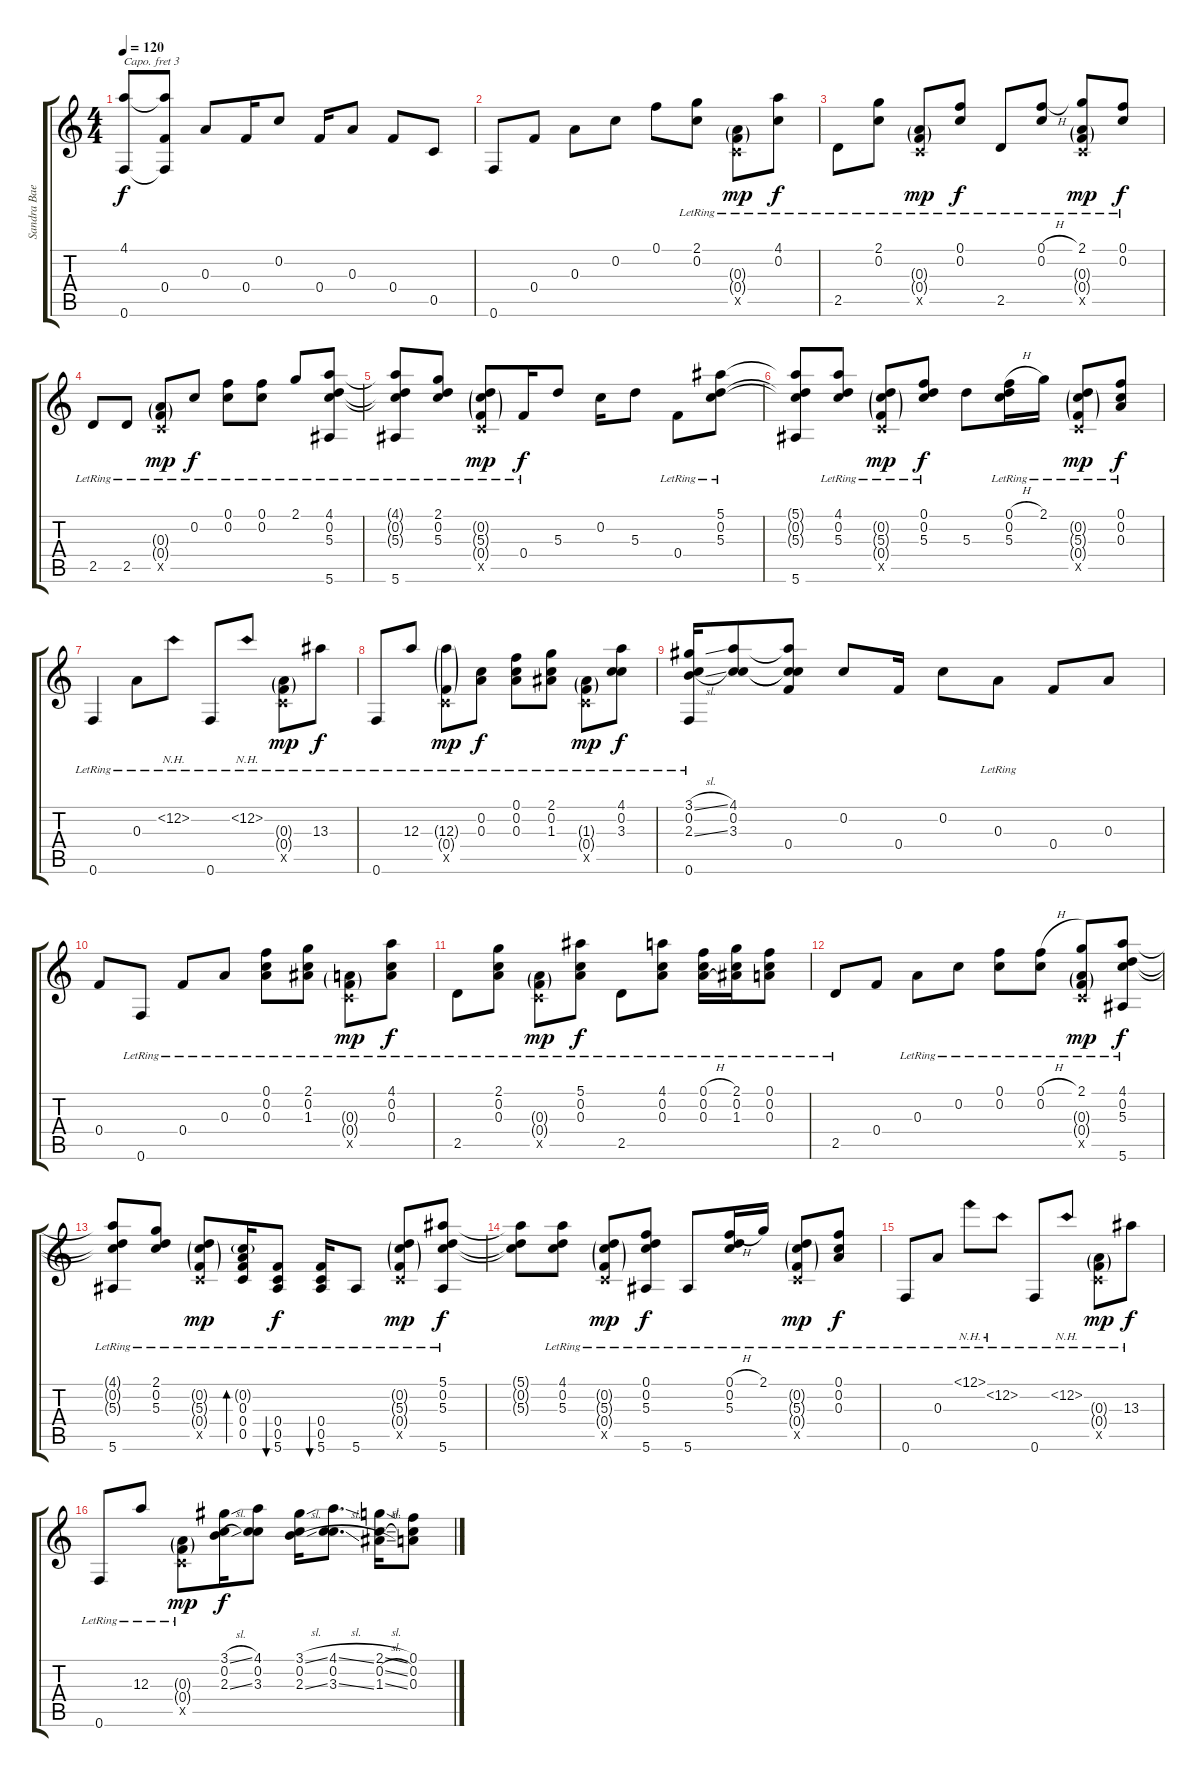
\track ("Sandra Bae" "Sandra Bae") {instrument acousticguitarsteel}
\staff {score tabs}
\capo 3
\tuning (D4 A3 Gb3 D3 A2 D2) {hide}
\ts (4 4)
\tempo 120
\clef g2
\ks c
(4.1 0.6).8{dy f} (4.1{t} 0.4 0.6{t}).8 0.3.8 0.4.16 0.2.8 0.4.16 0.3.8 0.4.8 0.5.8 |
0.6.8 0.4.8 0.3.8 0.2.8 0.1.8 (2.1{lr} 0.2{lr}).8 (0.3{g lr} 0.4{g lr} 0.5{x}).8{dy mp} (4.1{lr} 0.2{lr}).8{dy f} |
2.5{lr}.8 (2.1{lr} 0.2{lr}).8 (0.3{g lr} 0.4{g lr} 0.5{x}).8{dy mp} (0.1{lr} 0.2{lr}).8{dy f} 2.5{lr}.8 (0.1{h lr} 0.2{lr}).8 (2.1{lr} 0.3{g lr} 0.4{g lr} 0.5{x}).8{dy mp} (0.1{lr} 0.2{lr}).8{dy f} |
2.5{lr}.8 2.5{lr}.8 (0.3{g lr} 0.4{g lr} 0.5{x}).8{dy mp} 0.2{lr}.8{dy f} (0.1{lr} 0.2{lr}).8 (0.1{lr} 0.2{lr}).8 2.1{lr}.8 (4.1{lr} 0.2{lr} 5.3{lr} 5.6{lr}).8 |
(4.1{t} 0.2{t} 5.3{t} 5.6{lr}).8 (2.1{lr} 0.2{lr} 5.3{lr}).8 (0.2{g lr} 5.3{g lr} 0.4{g lr} 0.5{x}).8{dy mp} 0.4{lr}.16{dy f} 5.3.8 0.2.16 5.3.8 0.4{lr}.8 (5.1{lr} 0.2{lr} 5.3{lr}).8 |
(5.1{t} 0.2{t} 5.3{t} 5.6).8 (4.1{lr} 0.2{lr} 5.3{lr}).8 (0.2{g lr} 5.3{g lr} 0.4{g lr} 0.5{x}).8{dy mp} (0.1{lr} 0.2{lr} 5.3{lr}).8{dy f} 5.3.8 (0.1{h lr} 0.2{lr} 5.3{lr}).16 2.1{lr}.16 (0.2{g lr} 5.3{g lr} 0.4{g lr} 0.5{x}).8{dy mp} (0.1{lr} 0.2{lr} 0.3{lr}).8{dy f} |
0.6{lr}.4 0.3{lr}.8 12.2{nh lr}.8 0.6{lr}.8 12.2{nh lr}.8 (0.3{g lr} 0.4{g lr} 0.5{x}).8{dy mp} 13.3{lr}.8{dy f} |
0.6{lr}.8 12.3{lr}.8 (12.3{g lr} 0.4{g} 0.5{x}).8{dy mp} (0.2{lr} 0.3).8{dy f} (0.1{lr} 0.2 0.3).8 (2.1{lr} 0.2 1.3).8 (1.3{g lr} 0.4{g lr} 0.5{x}).8{dy mp} (4.1{lr} 0.2 3.3).8{dy f} |
(3.1{sl lr} 0.2 2.3{sl} 0.6).16 (4.1 0.2 3.3).8 (4.1{t} 0.2{t} 3.3{t} 0.4).8 0.2.8 0.4.16 0.2.8 0.3{lr}.8 0.4.8 0.3.8 |
0.4.8 0.6{lr}.8 0.4{lr}.8 0.3{lr}.8 (0.1{lr} 0.2{lr} 0.3).8 (2.1{lr} 0.2{lr} 1.3).8 (0.3{g lr} 0.4{g lr} 0.5{x}).8{dy mp} (4.1{lr} 0.2{lr} 0.3).8{dy f} |
2.5{lr}.8 (2.1{lr} 0.2{lr} 0.3).8 (0.3{g lr} 0.4{g lr} 0.5{x}).8{dy mp} (5.1{lr} 0.2{lr} 0.3).8{dy f} 2.5{lr}.8 (4.1{lr} 0.2{lr} 0.3).8 (0.1{h lr} 0.2 0.3{h lr}).16 (2.1{lr} 0.2 1.3).16 (0.1{lr} 0.2{lr} 0.3).8 |
2.5{lr}.8 0.4.8 0.3{lr}.8 0.2{lr}.8 (0.1{lr} 0.2{lr}).8 (0.1{h lr} 0.2{lr}).8 (2.1{lr} 0.3{g lr} 0.4{g lr} 0.5{x}).8{dy mp} (4.1{lr} 0.2{lr} 5.3{lr} 5.6{lr}).8{dy f} |
(4.1{t} 0.2{t} 5.3{t} 5.6{lr}).8 (2.1{lr} 0.2{lr} 5.3{lr}).8 (0.2{g lr} 5.3{g lr} 0.4{g lr} 0.5{x}).8{dy mp} (0.2{g lr} 0.3{lr} 0.4{lr} 0.5{lr}).16{bd 60} (0.4{lr} 0.5{lr} 5.6{lr}).8{bu 60 dy f} (0.4{lr} 0.5{lr} 5.6{lr}).16{bu 60} 5.6{lr}.8 (0.2{g lr} 5.3{g lr} 0.4{g lr} 0.5{x}).8{dy mp} (5.1{lr} 0.2{lr} 5.3{lr} 5.6{lr}).8{dy f} |
(5.1{t} 0.2{t} 5.3{t}).8 (4.1{lr} 0.2{lr} 5.3{lr}).8 (0.2{g lr} 5.3{g lr} 0.4{g lr} 0.5{x}).8{dy mp} (0.1{lr} 0.2{lr} 5.3{lr} 5.6{lr}).8{dy f} 5.6{lr}.8 (0.1{h lr} 0.2{lr} 5.3{lr}).16 2.1{lr}.16 (0.2{g lr} 5.3{g lr} 0.4{g lr} 0.5{x}).8{dy mp} (0.1{lr} 0.2{lr} 0.3{lr}).8{dy f} |
0.6{lr}.8 0.3{lr}.8 12.1{nh lr}.8 12.2{nh lr}.8 0.6{lr}.8 12.2{nh lr}.8 (0.3{g lr} 0.4{g lr} 0.5{x}).8{dy mp} 13.3{lr}.8{dy f} |
0.6{lr}.8 12.3{lr}.8 (0.3{g lr} 0.4{g lr} 0.5{x}).8{dy mp} (3.1{sl} 0.2 2.3{sl}).16{dy f} (4.1 0.2 3.3).8 (3.1{sl} 0.2 2.3{sl}).16 (4.1{sl} 0.2 3.3{sl}).8{d} (2.1{sl} 0.2{sl} 1.3{sl}).16 (0.1 0.2 0.3).8
